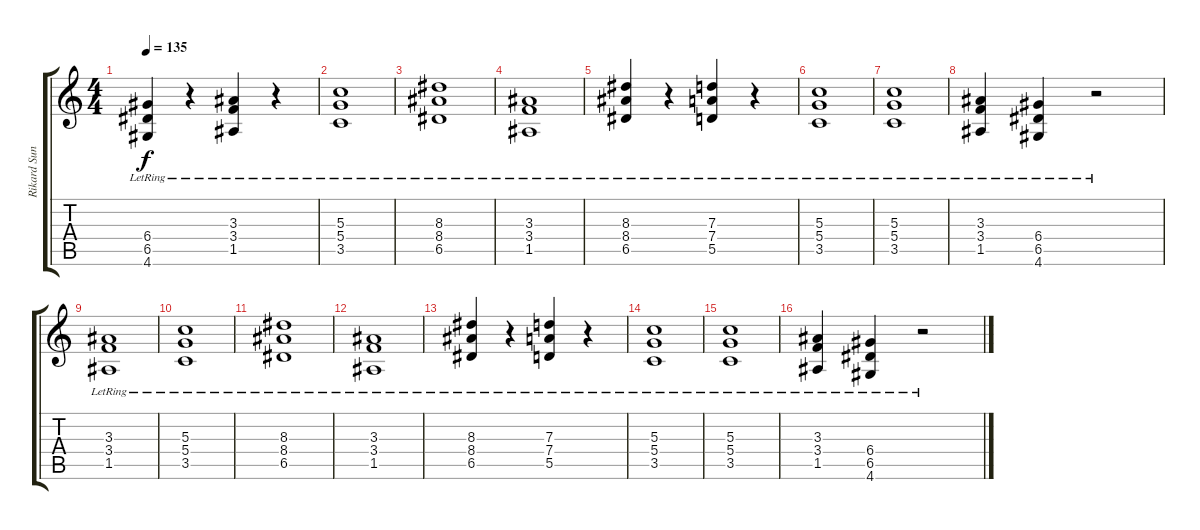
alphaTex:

\track ("Rikard Sunden" "Rikard Sun") {instrument acousticguitarnylon}
\staff {score tabs}
\tuning (E4 B3 G3 D3 A2 E2) {hide}
\ts (4 4)
\tempo 135
\clef g2
\ks c
(6.4 6.5 4.6{lr}).4{dy f} r.4 (3.3 3.4 1.5{lr}).4 r.4 |
(5.3{lr} 5.4{lr} 3.5).1 |
(8.3 8.4 6.5{lr}).1 |
(3.3 3.4 1.5{lr}).1 |
(8.3 8.4 6.5{lr}).4 r.4 (7.3 7.4 5.5{lr}).4 r.4 |
(5.3 5.4 3.5{lr}).1 |
(5.3 5.4 3.5{lr}).1 |
(3.3 3.4 1.5{lr}).4 (6.4 6.5{lr} 4.6).4 r.2 |
(3.3 3.4 1.5{lr}).1 |
(5.3 5.4 3.5{lr}).1 |
(8.3 8.4 6.5{lr}).1 |
(3.3 3.4 1.5{lr}).1 |
(8.3 8.4 6.5{lr}).4 r.4 (7.3 7.4 5.5{lr}).4 r.4 |
(5.3 5.4 3.5{lr}).1 |
(5.3 5.4 3.5{lr}).1 |
(3.3 3.4 1.5{lr}).4 (6.4 6.5{lr} 4.6).4 r.2
